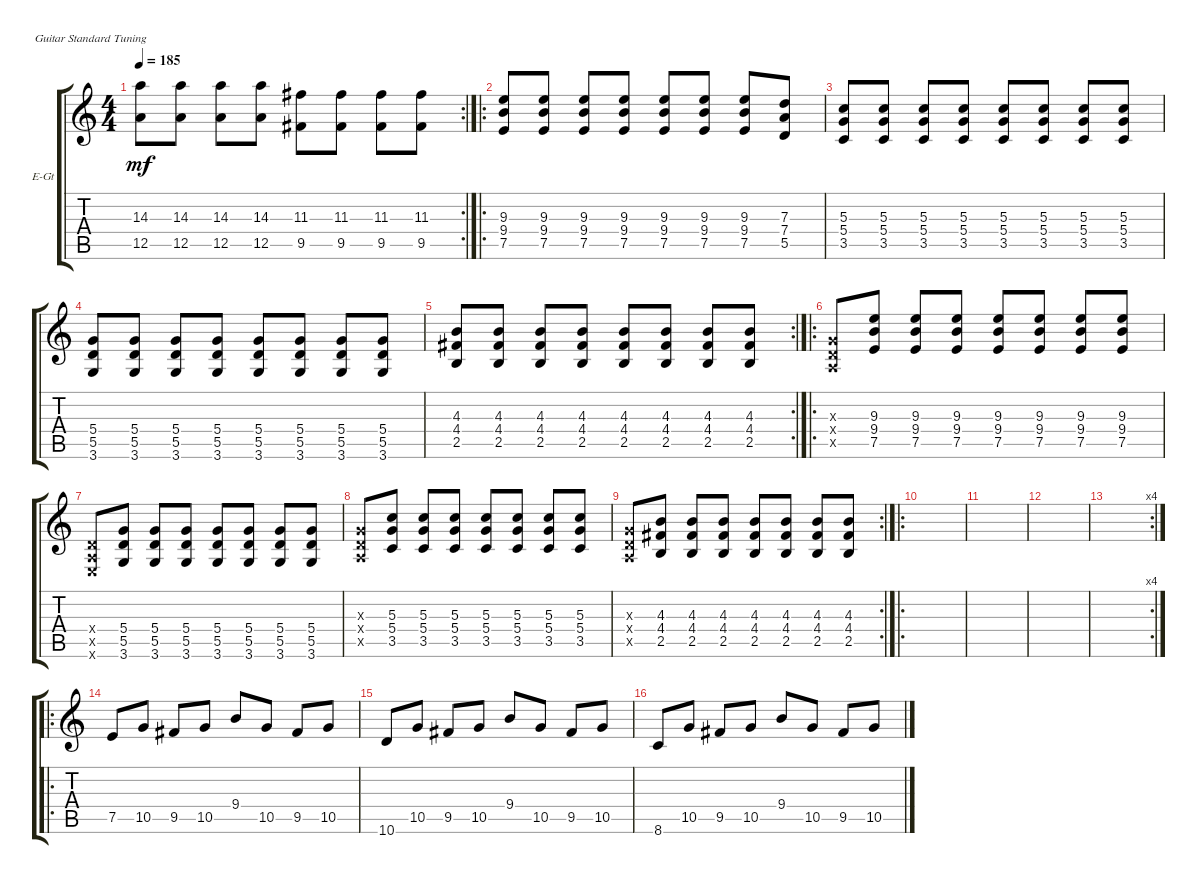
\defaultSystemsLayout 4
\bracketExtendMode groupsimilarinstruments
\firstSystemTrackNameOrientation horizontal
\otherSystemsTrackNameOrientation horizontal
\track ("Electric Guitar1" "E-Gt") {instrument distortionguitar}
\staff {score tabs}
\tuning (E4 B3 G3 D3 A2 E2)
\rc 2
\ts (4 4)
\tempo 185
\clef g2
\ks c
(14.3 12.5).8{dy mf} (12.5 14.3).8 (14.3 12.5).8 (12.5 14.3).8 (9.5 11.3).8 (11.3 9.5).8 (9.5 11.3).8 (11.3 9.5).8 |
\ro
(7.5 9.4 9.3).8 (7.5 9.4 9.3).8 (7.5 9.4 9.3).8 (7.5 9.4 9.3).8 (7.5 9.4 9.3).8 (7.5 9.4 9.3).8 (7.5 9.4 9.3).8 (5.5 7.4 7.3).8 |
(5.3 5.4 3.5).8 (5.3 5.4 3.5).8 (5.3 5.4 3.5).8 (5.3 5.4 3.5).8 (5.3 5.4 3.5).8 (5.3 5.4 3.5).8 (5.3 5.4 3.5).8 (5.3 5.4 3.5).8 |
(5.4 5.5 3.6).8 (5.4 5.5 3.6).8 (5.4 5.5 3.6).8 (5.4 5.5 3.6).8 (5.4 5.5 3.6).8 (5.4 5.5 3.6).8 (5.4 5.5 3.6).8 (5.4 5.5 3.6).8 |
\rc 2
(2.5 4.4 4.3).8 (2.5 4.4 4.3).8 (2.5 4.4 4.3).8 (2.5 4.4 4.3).8 (2.5 4.4 4.3).8 (2.5 4.4 4.3).8 (2.5 4.4 4.3).8 (2.5 4.4 4.3).8 |
\ro
(0.3{x} 0.4{x} 0.5{x}).8 (7.5 9.4 9.3).8 (7.5 9.4 9.3).8 (7.5 9.4 9.3).8 (7.5 9.4 9.3).8 (7.5 9.4 9.3).8 (7.5 9.4 9.3).8 (7.5 9.4 9.3).8 |
(0.4{x} 0.5{x} 0.6{x}).8 (5.4 5.5 3.6).8 (5.4 5.5 3.6).8 (5.4 5.5 3.6).8 (5.4 5.5 3.6).8 (5.4 5.5 3.6).8 (5.4 5.5 3.6).8 (5.4 5.5 3.6).8 |
(0.4{x} 0.5{x} 0.3{x}).8 (5.3 5.4 3.5).8 (5.3 5.4 3.5).8 (5.3 5.4 3.5).8 (5.3 5.4 3.5).8 (5.3 5.4 3.5).8 (5.3 5.4 3.5).8 (5.3 5.4 3.5).8 |
\rc 2
(0.3{x} 0.4{x} 0.5{x}).8 (2.5 4.4 4.3).8 (2.5 4.4 4.3).8 (2.5 4.4 4.3).8 (2.5 4.4 4.3).8 (2.5 4.4 4.3).8 (2.5 4.4 4.3).8 (2.5 4.4 4.3).8 |
\ro
|
|
|
\rc 4
|
\ro
7.5.8 10.5.8 9.5.8 10.5.8 9.4.8 10.5.8 9.5.8 10.5.8 |
10.6.8 10.5.8 9.5.8 10.5.8 9.4.8 10.5.8 9.5.8 10.5.8 |
8.6.8 10.5.8 9.5.8 10.5.8 9.4.8 10.5.8 9.5.8 10.5.8
